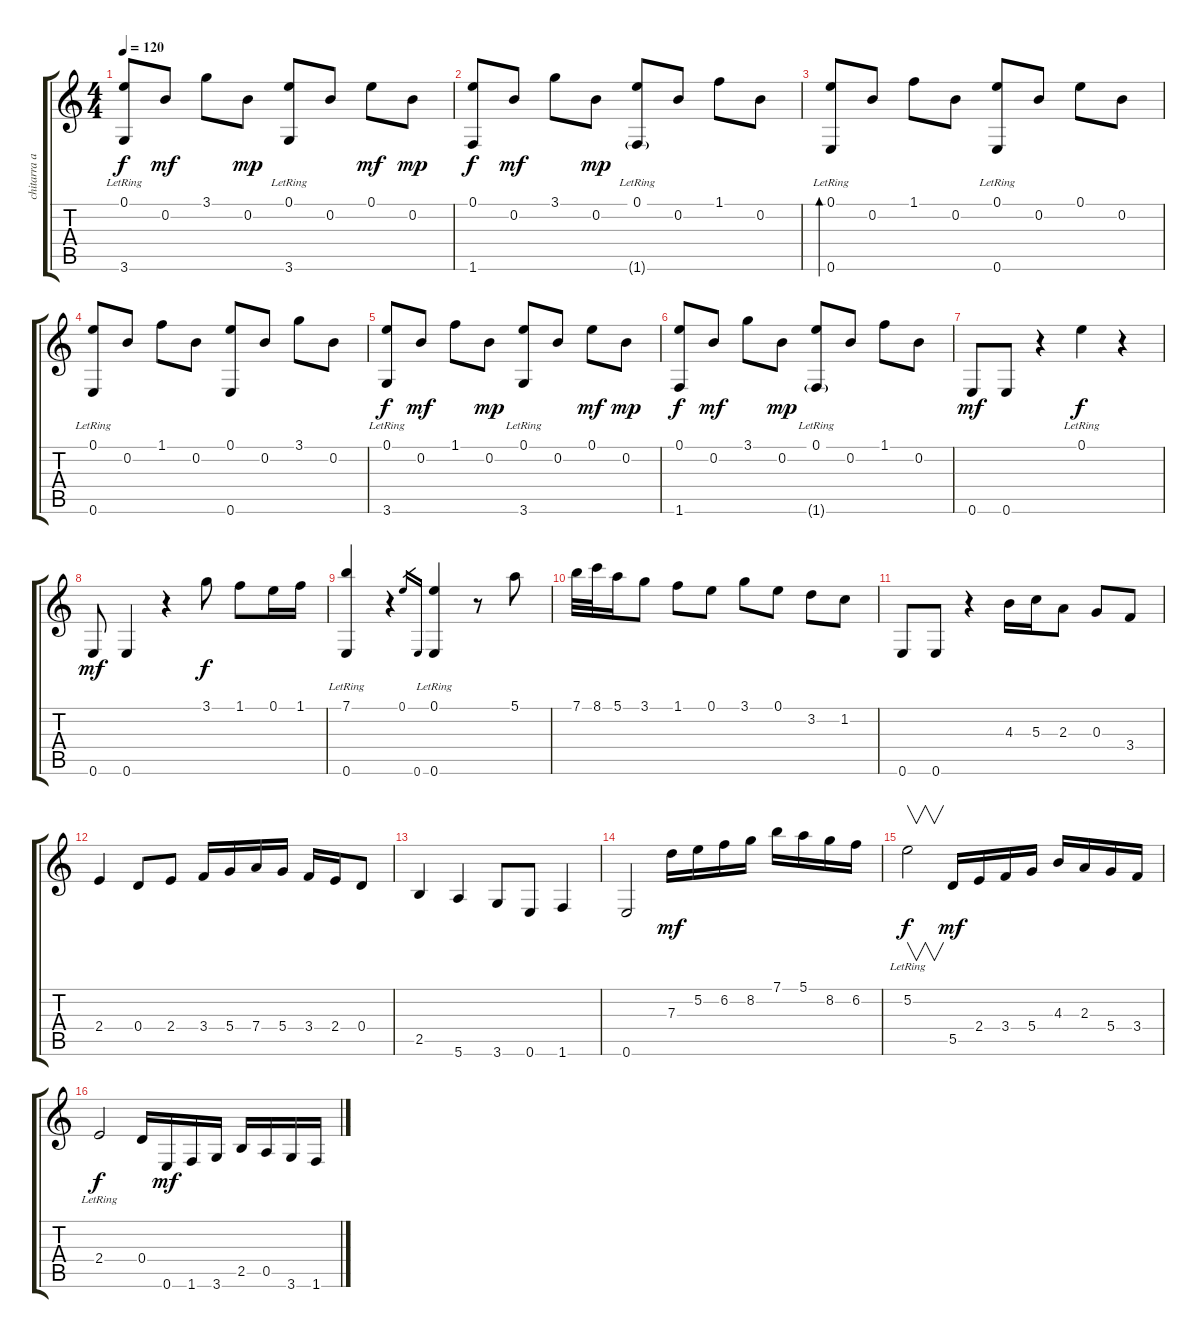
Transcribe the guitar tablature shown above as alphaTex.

\track ("chitarra acustica" "chitarra a") {instrument acousticguitarnylon}
\staff {score tabs}
\tuning (E4 B3 G3 D3 A2 E2) {hide}
\ts (4 4)
\tempo 120
\clef g2
\ks c
(0.1 3.6{lr}).8{dy f} 0.2.8{dy mf} 3.1.8 0.2.8{dy mp} (0.1 3.6{lr}).8 0.2.8 0.1.8{dy mf} 0.2.8{dy mp} |
(0.1 1.6).8{dy f} 0.2.8{dy mf} 3.1.8 0.2.8{dy mp} (0.1 1.6{g lr}).8 0.2.8 1.1.8 0.2.8 |
(0.1 0.6{lr}).8{bd 240} 0.2.8 1.1.8 0.2.8 (0.1 0.6{lr}).8 0.2.8 0.1.8 0.2.8 |
(0.1 0.6{lr}).8 0.2.8 1.1.8 0.2.8 (0.1 0.6).8 0.2.8 3.1.8 0.2.8 |
(0.1 3.6{lr}).8{dy f} 0.2.8{dy mf} 1.1.8 0.2.8{dy mp} (0.1 3.6{lr}).8 0.2.8 0.1.8{dy mf} 0.2.8{dy mp} |
(0.1 1.6).8{dy f} 0.2.8{dy mf} 3.1.8 0.2.8{dy mp} (0.1 1.6{g lr}).8 0.2.8 1.1.8 0.2.8 |
0.6.8{dy mf} 0.6.8 r.4 0.1{lr}.4{dy f} r.4 |
0.6.8{dy mf} 0.6.4 r.4 3.1.8{dy f} 1.1.8 0.1.16 1.1.16 |
(7.1{lr} 0.6).4 r.4 0.1.16{gr} 0.6.16{gr} (0.1{lr} 0.6{lr}).4 r.8 5.1.8 |
7.1.32 8.1.32 5.1.16 3.1.8 1.1.8 0.1.8 3.1.8 0.1.8 3.2.8 1.2.8 |
0.6.8 0.6.8 r.4 4.3.16 5.3.16 2.3.8 0.3.8 3.4.8 |
2.4.4 0.4.8 2.4.8 3.4.16 5.4.16 7.4.16 5.4.16 3.4.16 2.4.16 0.4.8 |
2.5.4 5.6.4 3.6.8 0.6.8 1.6.4 |
0.6.2 7.3.16{dy mf} 5.2.16 6.2.16 8.2.16 7.1.16 5.1.16 8.2.16 6.2.16 |
5.2{lr}.2{v dy f} 5.5.16{dy mf} 2.4.16 3.4.16 5.4.16 4.3.16 2.3.16 5.4.16 3.4.16 |
2.4{lr}.2{dy f} 0.4.16 0.6.16{dy mf} 1.6.16 3.6.16 2.5.16 0.5.16 3.6.16 1.6.16
